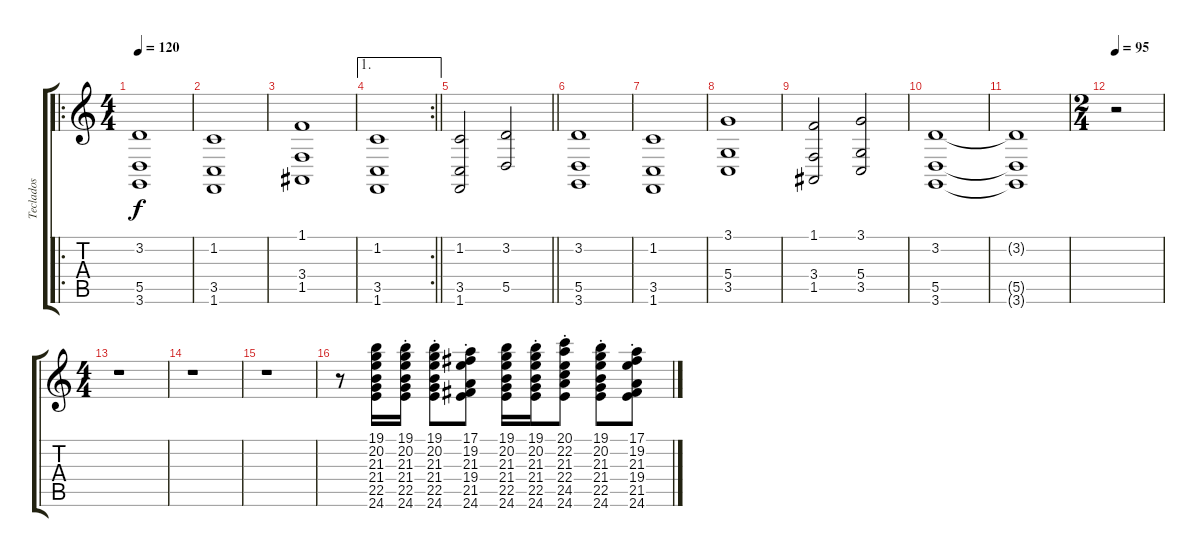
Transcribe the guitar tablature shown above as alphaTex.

\track ("Teclados" "Teclados") {instrument stringensemble1}
\staff {score tabs}
\tuning (E4 B3 G3 D3 A2 E2) {hide}
\ro
\ts (4 4)
\tempo 120
\clef g2
\ks c
(3.2 5.5 3.6).1{dy f} |
(1.2 3.5 1.6).1 |
(1.1 3.4 1.5).1 |
\ae 1
\rc 2
\barLineRight lightlight
(1.2 3.5 1.6).1 |
\barLineRight lightlight
(1.2 3.5 1.6).2 (3.2 5.5).2 |
(3.2 5.5 3.6).1 |
(1.2 3.5 1.6).1 |
(3.1 5.4 3.5).1 |
(1.1 3.4 1.5).2 (3.1 5.4 3.5).2 |
(3.2 5.5 3.6).1 |
(3.2{t} 5.5{t} 3.6{t}).1 |
\ts (2 4)
\tempo 95
r.2 |
\ts (4 4)
r.1 |
r.1 |
r.1 |
r.8{volume 9} (19.1 20.2 21.3 21.4 22.5 24.6).16 (19.1 20.2 21.3 21.4{st} 22.5 24.6).16 (19.1{st} 20.2{st} 21.3{st} 21.4 22.5{st} 24.6{st}).8 (17.1{st} 19.2{st} 21.3{st} 19.4{st} 21.5{st} 24.6{st}).8 (19.1 20.2 21.3 21.4 22.5 24.6).16 (19.1 20.2 21.3 21.4{st} 22.5 24.6).16 (20.1{st} 22.2{st} 21.3{st} 22.4{st} 24.5{st} 24.6{st}).8 (19.1{st} 20.2{st} 21.3{st} 21.4{st} 22.5{st} 24.6{st}).8 (17.1{st} 19.2{st} 21.3{st} 19.4{st} 21.5{st} 24.6{st}).8
